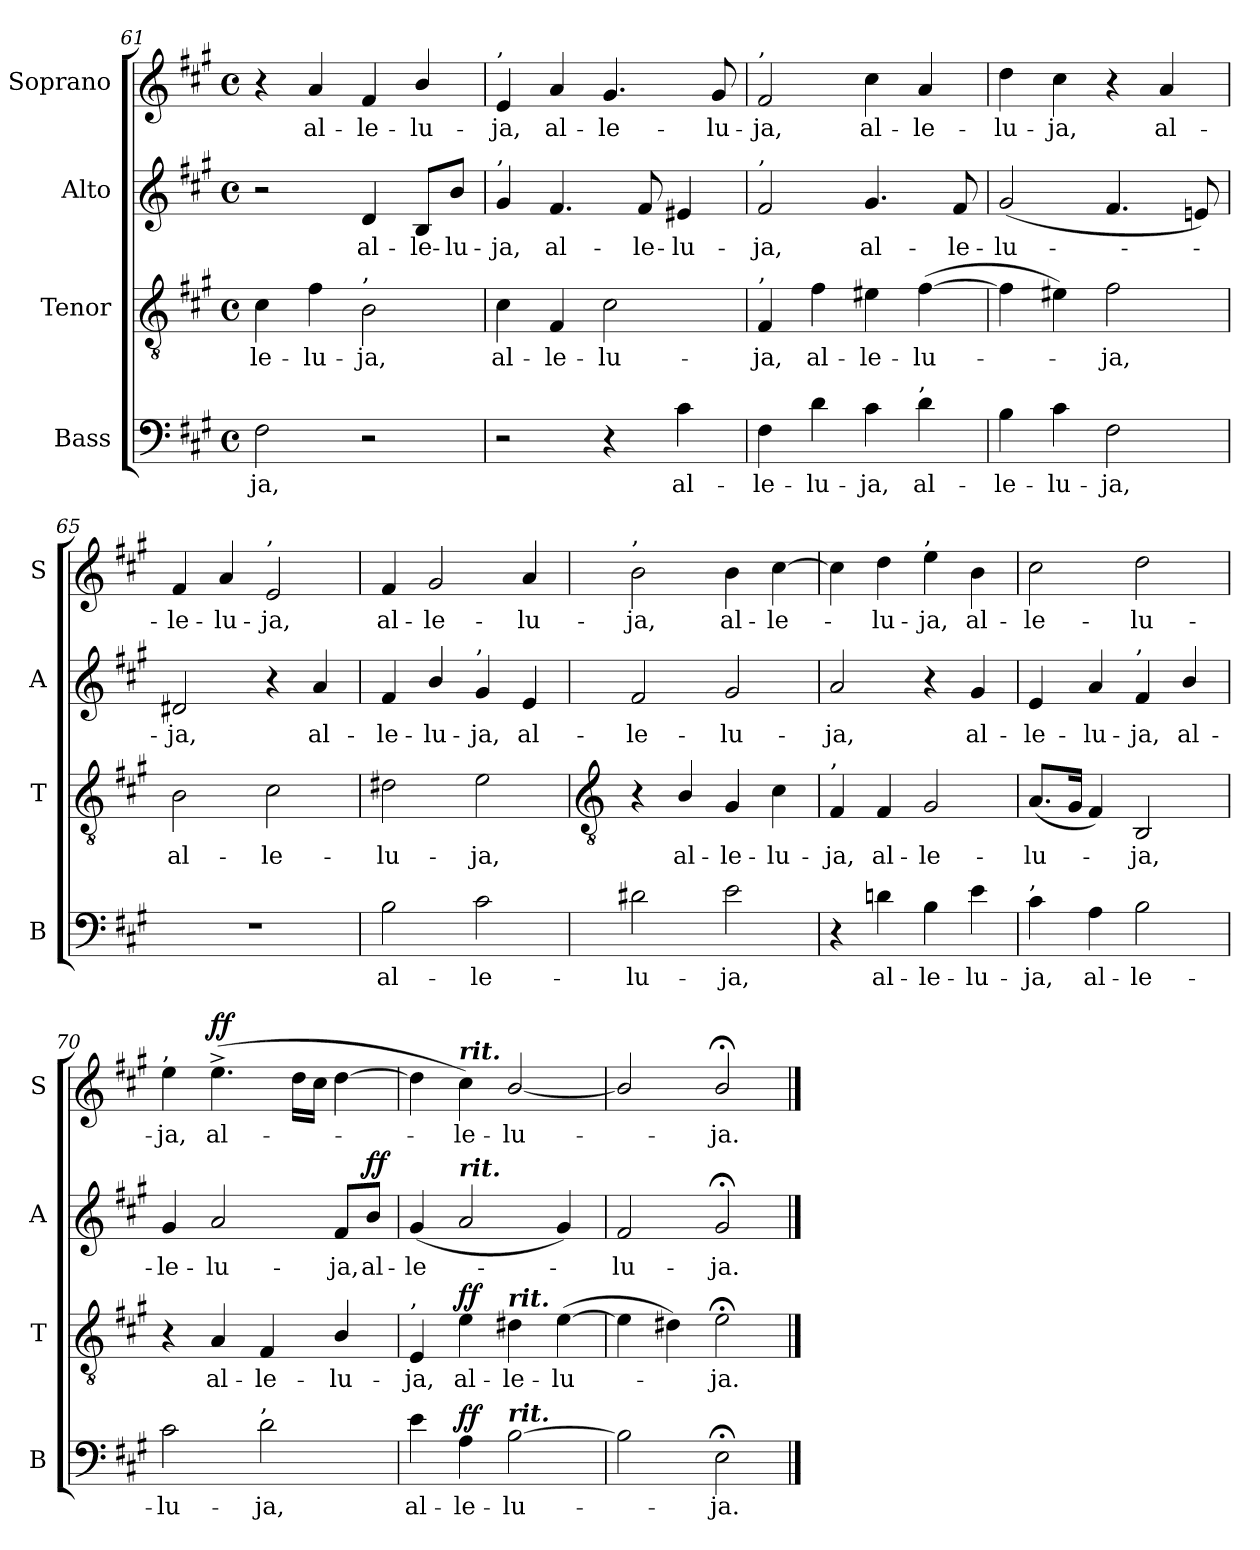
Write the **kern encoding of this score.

**kern	**text	**dynam	**kern	**text	**dynam	**kern	**text	**dynam	**kern	**text	**dynam
*part4	*part4	*part4	*part3	*part3	*part3	*part2	*part2	*part2	*part1	*part1	*part1
*staff4	*staff4	*staff4	*staff3	*staff3	*staff3	*staff2	*staff2	*staff2	*staff1	*staff1	*staff1
*I"Bass	*	*	*I"Tenor	*	*	*I"Alto	*	*	*I"Soprano	*	*
*I'B	*	*	*I'T	*	*	*I'A	*	*	*I'S	*	*
*clefF4	*	*	*clefGv2	*	*	*clefG2	*	*	*clefG2	*	*
*k[f#c#g#]	*	*	*k[f#c#g#]	*	*	*k[f#c#g#]	*	*	*k[f#c#g#]	*	*
*A:	*	*	*A:	*	*	*A:	*	*	*A:	*	*
*M4/4	*	*	*M4/4	*	*	*M4/4	*	*	*M4/4	*	*
*met(c)	*	*	*met(c)	*	*	*met(c)	*	*	*met(c)	*	*
=61	=61	=61	=61	=61	=61	=61	=61	=61	=61	=61	=61
!	!LO:LY:b	!	!	!LO:LY:b	!	!	!	!	!	!	!
2F#	-ja,	.	4c#	-le-	.	2r	.	.	4r	.	.
!	!	!	!	!LO:LY:b	!	!	!	!	!	!LO:LY:b	!
.	.	.	4f#	-lu-	.	.	.	.	4a	al-	.
!	!	!	!LO:TX:a:t=,	!	!	!	!	!	!	!	!
!	!	!	!	!LO:LY:b	!	!	!LO:LY:b	!	!	!LO:LY:b	!
2r	.	.	2B	-ja,	.	4d	al-	.	4f#	-le-	.
!	!	!	!	!	!	!	!LO:LY:b	!	!	!LO:LY:b	!
.	.	.	.	.	.	8B/L	-le-	.	4b/	-lu-	.
!	!	!	!	!	!	!	!LO:LY:b	!	!	!	!
.	.	.	.	.	.	8b/J	-lu-	.	.	.	.
=62	=62	=62	=62	=62	=62	=62	=62	=62	=62	=62	=62
!	!	!	!	!	!	!	!	!	!LO:TX:a:t=,	!	!
!	!	!	!	!	!	!LO:TX:a:t=,	!	!	!	!	!
!	!	!	!	!LO:LY:b	!	!	!LO:LY:b	!	!	!LO:LY:b	!
2r	.	.	4c#	al-	.	4g#	-ja,	.	4e	-ja,	.
!	!	!	!	!LO:LY:b	!	!	!LO:LY:b	!	!	!LO:LY:b	!
.	.	.	4F#	-le-	.	4.f#	al-	.	4a	al-	.
!	!	!	!	!LO:LY:b	!	!	!	!	!	!LO:LY:b	!
4r	.	.	2c#	-lu-	.	.	.	.	4.g#	-le-	.
!	!	!	!	!	!	!	!LO:LY:b	!	!	!	!
.	.	.	.	.	.	8f#	-le-	.	.	.	.
!	!LO:LY:b	!	!	!	!	!	!LO:LY:b	!	!	!	!
4c#	al-	.	.	.	.	4e#X	-lu-	.	.	.	.
!	!	!	!	!	!	!	!	!	!	!LO:LY:b	!
.	.	.	.	.	.	.	.	.	8g#	-lu-	.
=63	=63	=63	=63	=63	=63	=63	=63	=63	=63	=63	=63
!	!	!	!	!	!	!	!	!	!LO:TX:a:t=,	!	!
!	!	!	!	!	!	!LO:TX:a:t=,	!	!	!	!	!
!	!	!	!LO:TX:a:t=,	!	!	!	!	!	!	!	!
!	!LO:LY:b	!	!	!LO:LY:b	!	!	!LO:LY:b	!	!	!LO:LY:b	!
4F#	-le-	.	4F#	-ja,	.	2f#	-ja,	.	2f#	-ja,	.
!	!LO:LY:b	!	!	!LO:LY:b	!	!	!	!	!	!	!
4d	-lu-	.	4f#	al-	.	.	.	.	.	.	.
!	!LO:LY:b	!	!	!LO:LY:b	!	!	!LO:LY:b	!	!	!LO:LY:b	!
4c#	-ja,	.	4e#X	-le-	.	4.g#	al-	.	4cc#	al-	.
!LO:TX:a:t=,	!	!	!	!	!	!	!	!	!	!	!
!	!LO:LY:b	!	!	!LO:LY:b	!	!	!	!	!	!LO:LY:b	!
4d	al-	.	(>[4f#	-lu-	.	.	.	.	4a	-le-	.
!	!	!	!	!	!	!	!LO:LY:b	!	!	!	!
.	.	.	.	.	.	8f#	-le-	.	.	.	.
=64	=64	=64	=64	=64	=64	=64	=64	=64	=64	=64	=64
!	!LO:LY:b	!	!	!	!	!	!LO:LY:b	!	!	!LO:LY:b	!
4B	-le-	.	4f#]	.	.	(<2g#	-lu-	.	4dd	-lu-	.
!	!LO:LY:b	!	!	!	!	!	!	!	!	!LO:LY:b	!
4c#	-lu-	.	4e#X)	.	.	.	.	.	4cc#	-ja,	.
!	!LO:LY:b	!	!	!LO:LY:b	!	!	!	!	!	!	!
2F#	-ja,	.	2f#	ja,	.	4.f#	.	.	4r	.	.
!	!	!	!	!	!	!	!	!	!	!LO:LY:b	!
.	.	.	.	.	.	.	.	.	4a	al-	.
.	.	.	.	.	.	8en)	.	.	.	.	.
=65	=65	=65	=65	=65	=65	=65	=65	=65	=65	=65	=65
!	!	!	!	!LO:LY:b	!	!	!LO:LY:b	!	!	!LO:LY:b	!
1r	.	.	2B	al-	.	2d#X	ja,	.	4f#	-le-	.
!	!	!	!	!	!	!	!	!	!	!LO:LY:b	!
.	.	.	.	.	.	.	.	.	4a	-lu-	.
!	!	!	!	!	!	!	!	!	!LO:TX:a:t=,	!	!
!	!	!	!	!LO:LY:b	!	!	!	!	!	!LO:LY:b	!
.	.	.	2c#	-le-	.	4r	.	.	2e	-ja,	.
!	!	!	!	!	!	!	!LO:LY:b	!	!	!	!
.	.	.	.	.	.	4a	al-	.	.	.	.
=66	=66	=66	=66	=66	=66	=66	=66	=66	=66	=66	=66
!	!LO:LY:b	!	!	!LO:LY:b	!	!	!LO:LY:b	!	!	!LO:LY:b	!
2B	al-	.	2d#X	-lu-	.	4f#	-le-	.	4f#	al-	.
!	!	!	!	!	!	!	!LO:LY:b	!	!	!LO:LY:b	!
.	.	.	.	.	.	4b/	-lu-	.	2g#	-le-	.
!	!	!	!	!	!	!LO:TX:a:t=,	!	!	!	!	!
!	!LO:LY:b	!	!	!LO:LY:b	!	!	!LO:LY:b	!	!	!	!
2c#	-le-	.	2e	-ja,	.	4g#	-ja,	.	.	.	.
!	!	!	!	!	!	!	!LO:LY:b	!	!	!LO:LY:b	!
.	.	.	.	.	.	4e	al-	.	4a	-lu-	.
!!LO:LB:g=z
=67	=67	=67	=67	=67	=67	=67	=67	=67	=67	=67	=67
*	*	*	*clefGv2	*	*	*	*	*	*	*	*
!	!	!	!	!	!	!	!	!	!LO:TX:a:t=,	!	!
!	!LO:LY:b	!	!	!	!	!	!LO:LY:b	!	!	!LO:LY:b	!
2d#X	-lu-	.	4r	.	.	2f#	-le-	.	2b	-ja,	.
!	!	!	!	!LO:LY:b	!	!	!	!	!	!	!
.	.	.	4B/	al-	.	.	.	.	.	.	.
!	!LO:LY:b	!	!	!LO:LY:b	!	!	!LO:LY:b	!	!	!LO:LY:b	!
2e	-ja,	.	4G#	-le-	.	2g#	-lu-	.	4b	al-	.
!	!	!	!	!LO:LY:b	!	!	!	!	!	!LO:LY:b	!
.	.	.	4c#	-lu-	.	.	.	.	[4cc#	-le-	.
=68	=68	=68	=68	=68	=68	=68	=68	=68	=68	=68	=68
!	!	!	!LO:TX:a:t=,	!	!	!	!	!	!	!	!
!	!	!	!	!LO:LY:b	!	!	!LO:LY:b	!	!	!	!
4r	.	.	4F#	-ja,	.	2a	-ja,	.	4cc#]	.	.
!	!LO:LY:b	!	!	!LO:LY:b	!	!	!	!	!	!LO:LY:b	!
4dn	al-	.	4F#	al-	.	.	.	.	4dd	lu-	.
!	!	!	!	!	!	!	!	!	!LO:TX:a:t=,	!	!
!	!LO:LY:b	!	!	!LO:LY:b	!	!	!	!	!	!LO:LY:b	!
4B	-le-	.	2G#	-le-	.	4r	.	.	4ee	-ja,	.
!	!LO:LY:b	!	!	!	!	!	!LO:LY:b	!	!	!LO:LY:b	!
4e	-lu-	.	.	.	.	4g#	al-	.	4b	al-	.
=69	=69	=69	=69	=69	=69	=69	=69	=69	=69	=69	=69
!LO:TX:a:t=,	!	!	!	!	!	!	!	!	!	!	!
!	!LO:LY:b	!	!	!LO:LY:b	!	!	!LO:LY:b	!	!	!LO:LY:b	!
4c#	-ja,	.	(<8.AL	-lu-	.	4e	-le-	.	2cc#	-le-	.
.	.	.	16G#J	.	.	.	.	.	.	.	.
!	!LO:LY:b	!	!	!	!	!	!LO:LY:b	!	!	!	!
4A	al-	.	4F#)	.	.	4a	-lu-	.	.	.	.
!	!	!	!	!	!	!LO:TX:a:t=,	!	!	!	!	!
!	!LO:LY:b	!	!	!LO:LY:b	!	!	!LO:LY:b	!	!	!LO:LY:b	!
2B	-le-	.	2BB	ja,	.	4f#	-ja,	.	2dd	-lu-	.
!	!	!	!	!	!	!	!LO:LY:b	!	!	!	!
.	.	.	.	.	.	4b/	al-	.	.	.	.
=70	=70	=70	=70	=70	=70	=70	=70	=70	=70	=70	=70
!	!	!	!	!	!	!	!	!	!LO:TX:a:t=,	!	!
!	!LO:LY:b	!	!	!	!	!	!LO:LY:b	!	!	!LO:LY:b	!
2c#	-lu-	.	4r	.	.	4g#	-le-	.	4ee	-ja,	.
!	!	!	!	!LO:LY:b	!	!	!LO:LY:b	!	!	!LO:LY:b	!LO:DY:b
.	.	.	4A	al-	.	2a	-lu-	.	(>4.ee^	al-	ff
!LO:TX:a:t=,	!	!	!	!	!	!	!	!	!	!	!
!	!LO:LY:b	!	!	!LO:LY:b	!	!	!	!	!	!	!
2d	-ja,	.	4F#	-le-	.	.	.	.	.	.	.
.	.	.	.	.	.	.	.	.	16ddLL	.	.
.	.	.	.	.	.	.	.	.	16cc#JJ	.	.
!	!	!	!	!LO:LY:b	!	!	!LO:LY:b	!	!	!	!
.	.	.	4B/	-lu-	.	8f#/L	-ja,	.	[4dd	.	.
!	!	!	!	!	!	!	!LO:LY:b	!LO:DY:b	!	!	!
.	.	.	.	.	.	8b/J	al-	ff	.	.	.
=71	=71	=71	=71	=71	=71	=71	=71	=71	=71	=71	=71
!	!	!	!LO:TX:a:t=,	!	!	!	!	!	!	!	!
!	!LO:LY:b	!	!	!LO:LY:b	!	!	!LO:LY:b	!	!	!	!
4e	al-	.	4E	-ja,	.	(<4g#	-le-	.	4dd]	.	.
!	!	!	!	!	!	!	!	!	!LO:TX:a:Bi:t=rit.	!	!
!	!	!	!	!	!	!LO:TX:a:Bi:t=rit.	!	!	!	!	!
!	!LO:LY:b	!LO:DY:b	!	!LO:LY:b	!LO:DY:b	!	!	!	!	!LO:LY:b	!
4A	-le-	ff	4e	al-	ff	2a	.	.	4cc#)	le-	.
!	!	!	!LO:TX:a:Bi:t=rit.	!	!	!	!	!	!	!	!
!LO:TX:a:Bi:t=rit.	!	!	!	!	!	!	!	!	!	!	!
!	!LO:LY:b	!	!	!LO:LY:b	!	!	!	!	!	!LO:LY:b	!
[2B	-lu-	.	4d#X	-le-	.	.	.	.	[2b/	-lu-	.
!	!	!	!	!LO:LY:b	!	!	!	!	!	!	!
.	.	.	(>[4e	-lu-	.	4g#)	.	.	.	.	.
=72	=72	=72	=72	=72	=72	=72	=72	=72	=72	=72	=72
!	!	!	!	!	!	!	!LO:LY:b	!	!	!	!
2B]	.	.	4e]	.	.	2f#	lu-	.	2b/]	.	.
.	.	.	4d#X)	.	.	.	.	.	.	.	.
!	!LO:LY:b	!	!	!LO:LY:b	!	!	!LO:LY:b	!	!	!LO:LY:b	!
2E;<	ja.	.	2e;<	ja.	.	2g#;<	-ja.	.	2b;</	ja.	.
==	==	==	==	==	==	==	==	==	==	==	==
*-	*-	*-	*-	*-	*-	*-	*-	*-	*-	*-	*-
